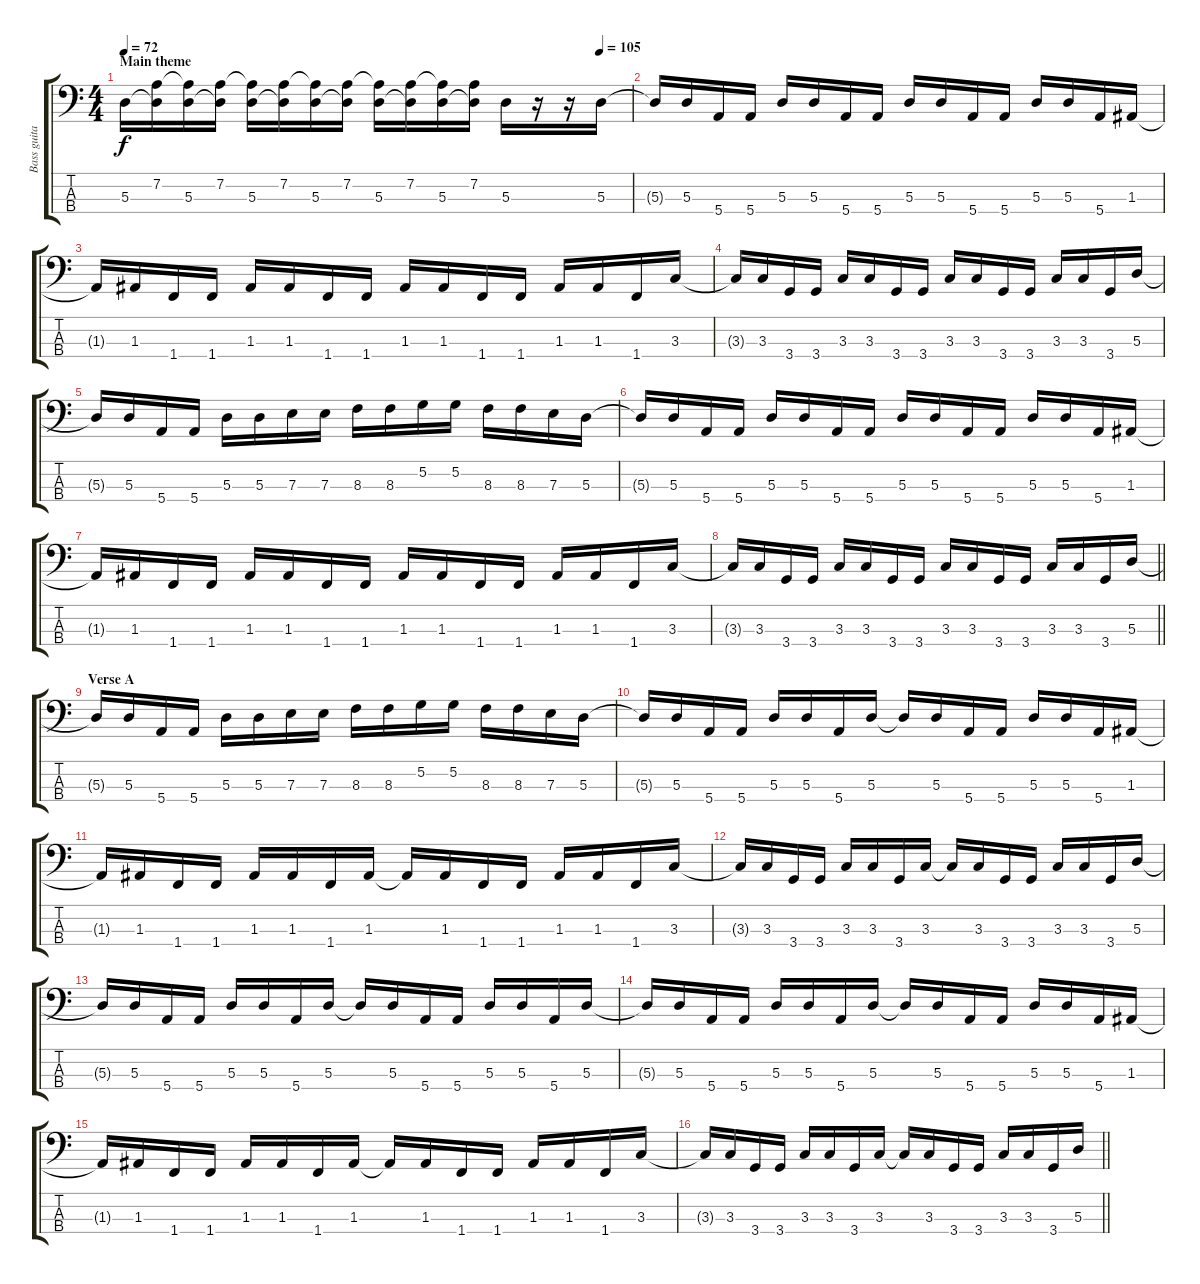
\track ("Bass guitar" "Bass guita") {instrument electricbassfinger}
\staff {score tabs}
\tuning (G2 D2 A1 E1) {hide}
\ts (4 4)
\section ("" "Main theme")
\tempo 72
\tempo (105 0.9375)
\clef f4
\ks c
5.3.16{dy f} (7.2 5.3{t}).16 (7.2{t} 5.3).16 (7.2 5.3{t}).16 (7.2{t} 5.3).16 (7.2 5.3{t}).16 (7.2{t} 5.3).16 (7.2 5.3{t}).16 (7.2{t} 5.3).16 (7.2 5.3{t}).16 (7.2{t} 5.3).16 (7.2 5.3{t}).16 5.3.16 r.16 r.16 5.3.16 |
5.3{t}.16 5.3.16 5.4.16 5.4.16 5.3.16 5.3.16 5.4.16 5.4.16 5.3.16 5.3.16 5.4.16 5.4.16 5.3.16 5.3.16 5.4.16 1.3.16 |
1.3{t}.16 1.3.16 1.4.16 1.4.16 1.3.16 1.3.16 1.4.16 1.4.16 1.3.16 1.3.16 1.4.16 1.4.16 1.3.16 1.3.16 1.4.16 3.3.16 |
3.3{t}.16 3.3.16 3.4.16 3.4.16 3.3.16 3.3.16 3.4.16 3.4.16 3.3.16 3.3.16 3.4.16 3.4.16 3.3.16 3.3.16 3.4.16 5.3.16 |
5.3{t}.16 5.3.16 5.4.16 5.4.16 5.3.16 5.3.16 7.3.16 7.3.16 8.3.16 8.3.16 5.2.16 5.2.16 8.3.16 8.3.16 7.3.16 5.3.16 |
5.3{t}.16 5.3.16 5.4.16 5.4.16 5.3.16 5.3.16 5.4.16 5.4.16 5.3.16 5.3.16 5.4.16 5.4.16 5.3.16 5.3.16 5.4.16 1.3.16 |
1.3{t}.16 1.3.16 1.4.16 1.4.16 1.3.16 1.3.16 1.4.16 1.4.16 1.3.16 1.3.16 1.4.16 1.4.16 1.3.16 1.3.16 1.4.16 3.3.16 |
\barLineRight lightlight
3.3{t}.16 3.3.16 3.4.16 3.4.16 3.3.16 3.3.16 3.4.16 3.4.16 3.3.16 3.3.16 3.4.16 3.4.16 3.3.16 3.3.16 3.4.16 5.3.16 |
\section ("" "Verse A")
5.3{t}.16 5.3.16 5.4.16 5.4.16 5.3.16 5.3.16 7.3.16 7.3.16 8.3.16 8.3.16 5.2.16 5.2.16 8.3.16 8.3.16 7.3.16 5.3.16 |
5.3{t}.16 5.3.16 5.4.16 5.4.16 5.3.16 5.3.16 5.4.16 5.3.16 5.3{t}.16 5.3.16 5.4.16 5.4.16 5.3.16 5.3.16 5.4.16 1.3.16 |
1.3{t}.16 1.3.16 1.4.16 1.4.16 1.3.16 1.3.16 1.4.16 1.3.16 1.3{t}.16 1.3.16 1.4.16 1.4.16 1.3.16 1.3.16 1.4.16 3.3.16 |
3.3{t}.16 3.3.16 3.4.16 3.4.16 3.3.16 3.3.16 3.4.16 3.3.16 3.3{t}.16 3.3.16 3.4.16 3.4.16 3.3.16 3.3.16 3.4.16 5.3.16 |
5.3{t}.16 5.3.16 5.4.16 5.4.16 5.3.16 5.3.16 5.4.16 5.3.16 5.3{t}.16 5.3.16 5.4.16 5.4.16 5.3.16 5.3.16 5.4.16 5.3.16 |
5.3{t}.16 5.3.16 5.4.16 5.4.16 5.3.16 5.3.16 5.4.16 5.3.16 5.3{t}.16 5.3.16 5.4.16 5.4.16 5.3.16 5.3.16 5.4.16 1.3.16 |
1.3{t}.16 1.3.16 1.4.16 1.4.16 1.3.16 1.3.16 1.4.16 1.3.16 1.3{t}.16 1.3.16 1.4.16 1.4.16 1.3.16 1.3.16 1.4.16 3.3.16 |
\barLineRight lightlight
3.3{t}.16 3.3.16 3.4.16 3.4.16 3.3.16 3.3.16 3.4.16 3.3.16 3.3{t}.16 3.3.16 3.4.16 3.4.16 3.3.16 3.3.16 3.4.16 5.3.16
